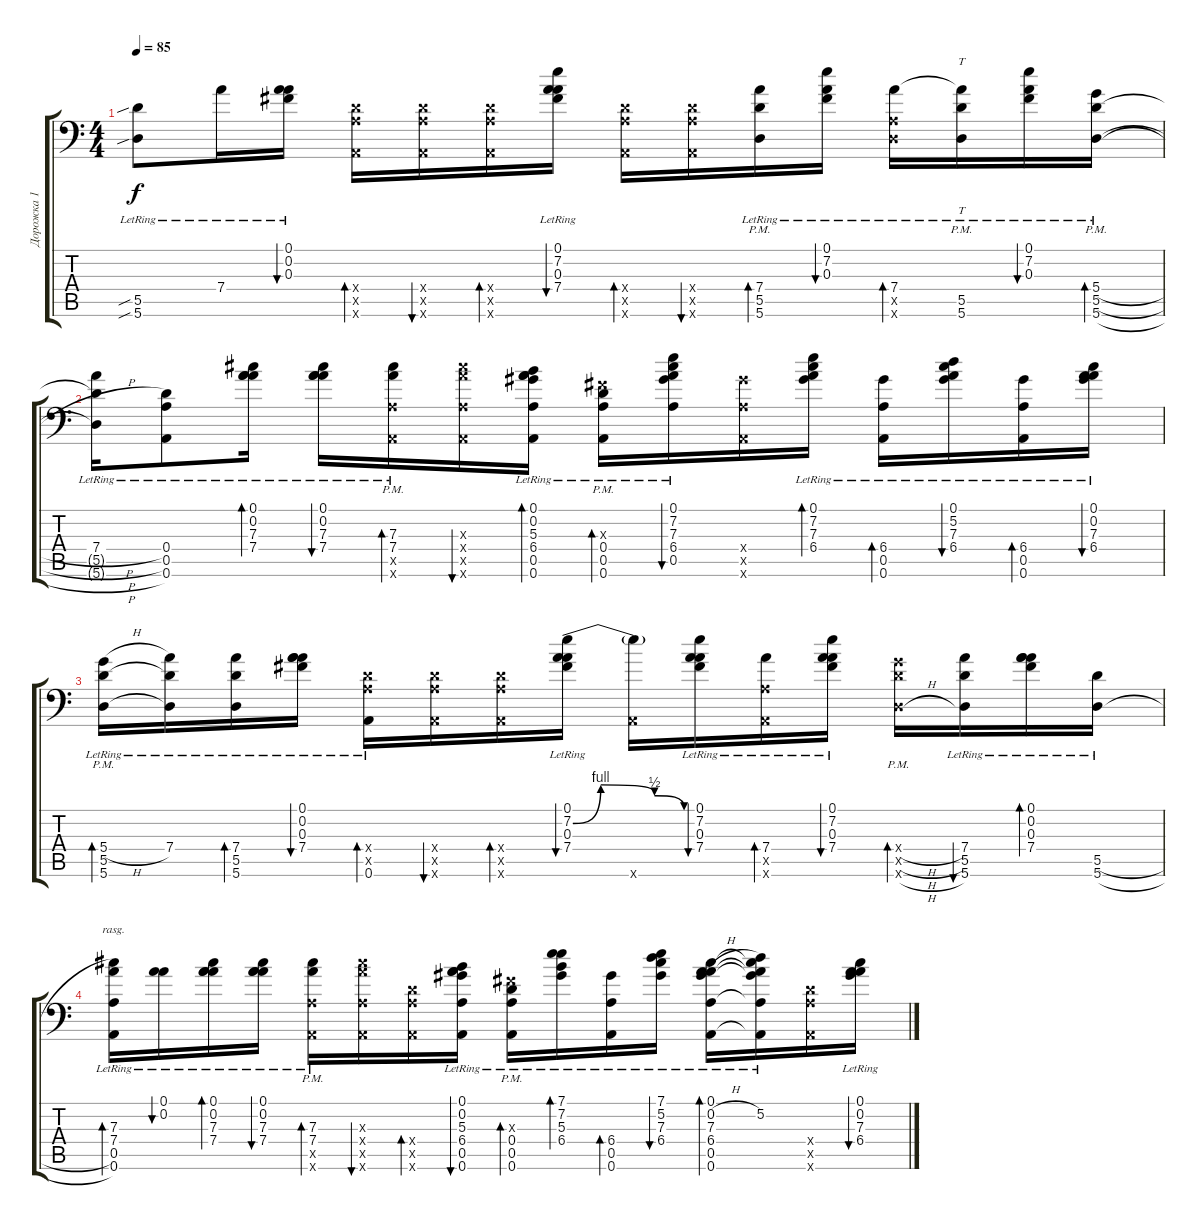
\track ("Дорожка 1" "Дорожка 1") {instrument acousticguitarsteel}
\staff {score tabs}
\tuning (A3 A3 Gb3 D3 A2 A1) {hide}
\ts (4 4)
\tempo 85
\clef f4
\ks c
(5.5{sib lr} 5.6{sib lr}).8{dy f} 7.4{lr}.16 (0.1{lr} 0.2{lr} 0.3{lr}).16{bu 30} (0.4{x} 0.5{x} 0.6{x}).16{bd 30} (0.4{x} 0.5{x} 0.6{x}).16{bu 30} (0.4{x} 0.5{x} 0.6{x}).16{bd 30} (0.1{lr} 7.2{lr} 0.3{lr} 7.4{lr}).16{bu 30} (0.4{x} 0.5{x} 0.6{x}).16{bd 30} (0.4{x} 0.5{x} 0.6{x}).16{bu 30} (7.4{lr} 5.5{lr} 5.6{pm lr}).16{bd 30} (0.1{lr} 7.2{lr} 0.3{lr}).16{bu 30} (7.4{lr} 0.5{x} 5.6{x}).16{bd 60} (7.4{t} 5.5{lr} 5.6{pm lr}).16{tt} (0.1{lr} 7.2{lr} 0.3{lr}).16{bu 60} (5.4{h pm lr} 5.5{h pm lr} 5.6{h pm lr}).16{bd 60} |
(7.4{h lr} 5.5{h t} 5.6{h t}).16 (0.4{lr} 0.5{lr} 0.6{lr}).8 (0.1{lr} 0.2{lr} 7.3{lr} 7.4{lr}).16{bd 60} (0.1{lr} 0.2{lr} 7.3{lr} 7.4{lr}).16{bu 60} (7.3{pm lr} 7.4{pm lr} 0.5{x} 0.6{x}).16{bd 60} (7.3{x} 7.4{x} 0.5{x} 0.6{x}).16{bu 60} (0.1{lr} 0.2{lr} 5.3{lr} 6.4{lr} 0.5{lr} 0.6{lr}).16{bd 60} (0.3{x} 0.4{pm lr} 0.5{pm lr} 0.6{pm lr}).16{bd 60} (0.1{lr} 7.2{lr} 7.3{lr} 6.4{lr} 0.5{lr}).16{bu 60} (6.4{x} 0.5{x} 0.6{x}).16 (0.1{lr} 7.2{lr} 7.3{lr} 6.4{lr}).16{bd 60} (6.4{lr} 0.5{lr} 0.6{lr}).16{bd 60} (0.1{lr} 5.2{lr} 7.3{lr} 6.4{lr}).16{bu 60} (6.4{lr} 0.5{lr} 0.6{lr}).16{bd 60} (0.1{lr} 0.2{lr} 7.3{lr} 6.4{lr}).16{bu 60} |
(5.4{h pm lr} 5.5{pm lr} 5.6{pm lr}).16{bd 60} (7.4{lr} 5.5{t} 5.6{t}).16 (7.4{lr} 5.5{lr} 5.6{lr}).16{bd 60} (0.1{lr} 0.2{lr} 0.3{lr} 7.4{lr}).16{bu 60} (0.4{x} 0.5{x} 0.6{lr}).16{bd 30} (0.4{x} 0.5{x} 0.6{x}).16{bu 30} (0.4{x} 0.5{x} 0.6{x}).16{bd 30} (0.1{lr} 7.2{be (custom 0 0 15 4 44 2 60 0) lr} 0.3{lr} 7.4{lr}).16{bu 60} (7.2{t} 0.6{x}).16 (0.1{lr} 7.2{lr} 0.3{lr} 7.4{lr}).16{bu 60} (7.4{lr} 0.5{x} 0.6{x}).16{bd 60} (0.1{lr} 7.2{lr} 0.3{lr} 7.4{lr}).16{bu 60} (5.4{h pm x} 5.5{h pm x} 5.6{h pm x}).16{bd 60} (7.4{lr} 5.5{lr} 5.6{lr}).16{bu 60} (0.1{lr} 0.2{lr} 0.3{lr} 7.4{lr}).16{bd 60} (5.5{h lr} 5.6{h lr}).16 |
(7.3{lr} 7.4{lr} 0.5{lr} 0.6{lr}).16{bd 240 rasg ii} (0.1{lr} 0.2{lr}).16{bu 60} (0.1{lr} 0.2{lr} 7.3{lr} 7.4{lr}).16{bd 60} (0.1{lr} 0.2{lr} 7.3{lr} 7.4{lr}).16{bu 60} (7.3{pm lr} 7.4{pm lr} 0.5{x} 0.6{x}).16{bd 60} (7.3{x} 7.4{x} 0.5{x} 0.6{x}).16{bu 60} (0.4{x} 0.5{x} 0.6{x}).16{bd 60} (0.1{lr} 0.2{lr} 5.3{lr} 6.4{lr} 0.5{lr} 0.6{lr}).16{bu 60} (0.3{x} 0.4{pm lr} 0.5{pm lr} 0.6{pm lr}).16{bd 60} (7.1{lr} 7.2{lr} 5.3{lr} 6.4{lr}).16{bd 60} (6.4{lr} 0.5{lr} 0.6{lr}).16{bd 60} (7.1{lr} 5.2{lr} 7.3{lr} 6.4{lr}).16{bu 60} (0.1{lr} 0.2{h lr} 7.3{lr} 6.4{lr} 0.5{lr} 0.6{lr}).16{bd 60} (0.1{t} 5.2{lr} 7.3{t} 6.4{t} 0.5{t} 0.6{t}).16 (0.4{x} 0.5{x} 0.6{x}).16 (0.1{lr} 0.2{lr} 7.3{lr} 6.4{lr}).16{bu 60}
